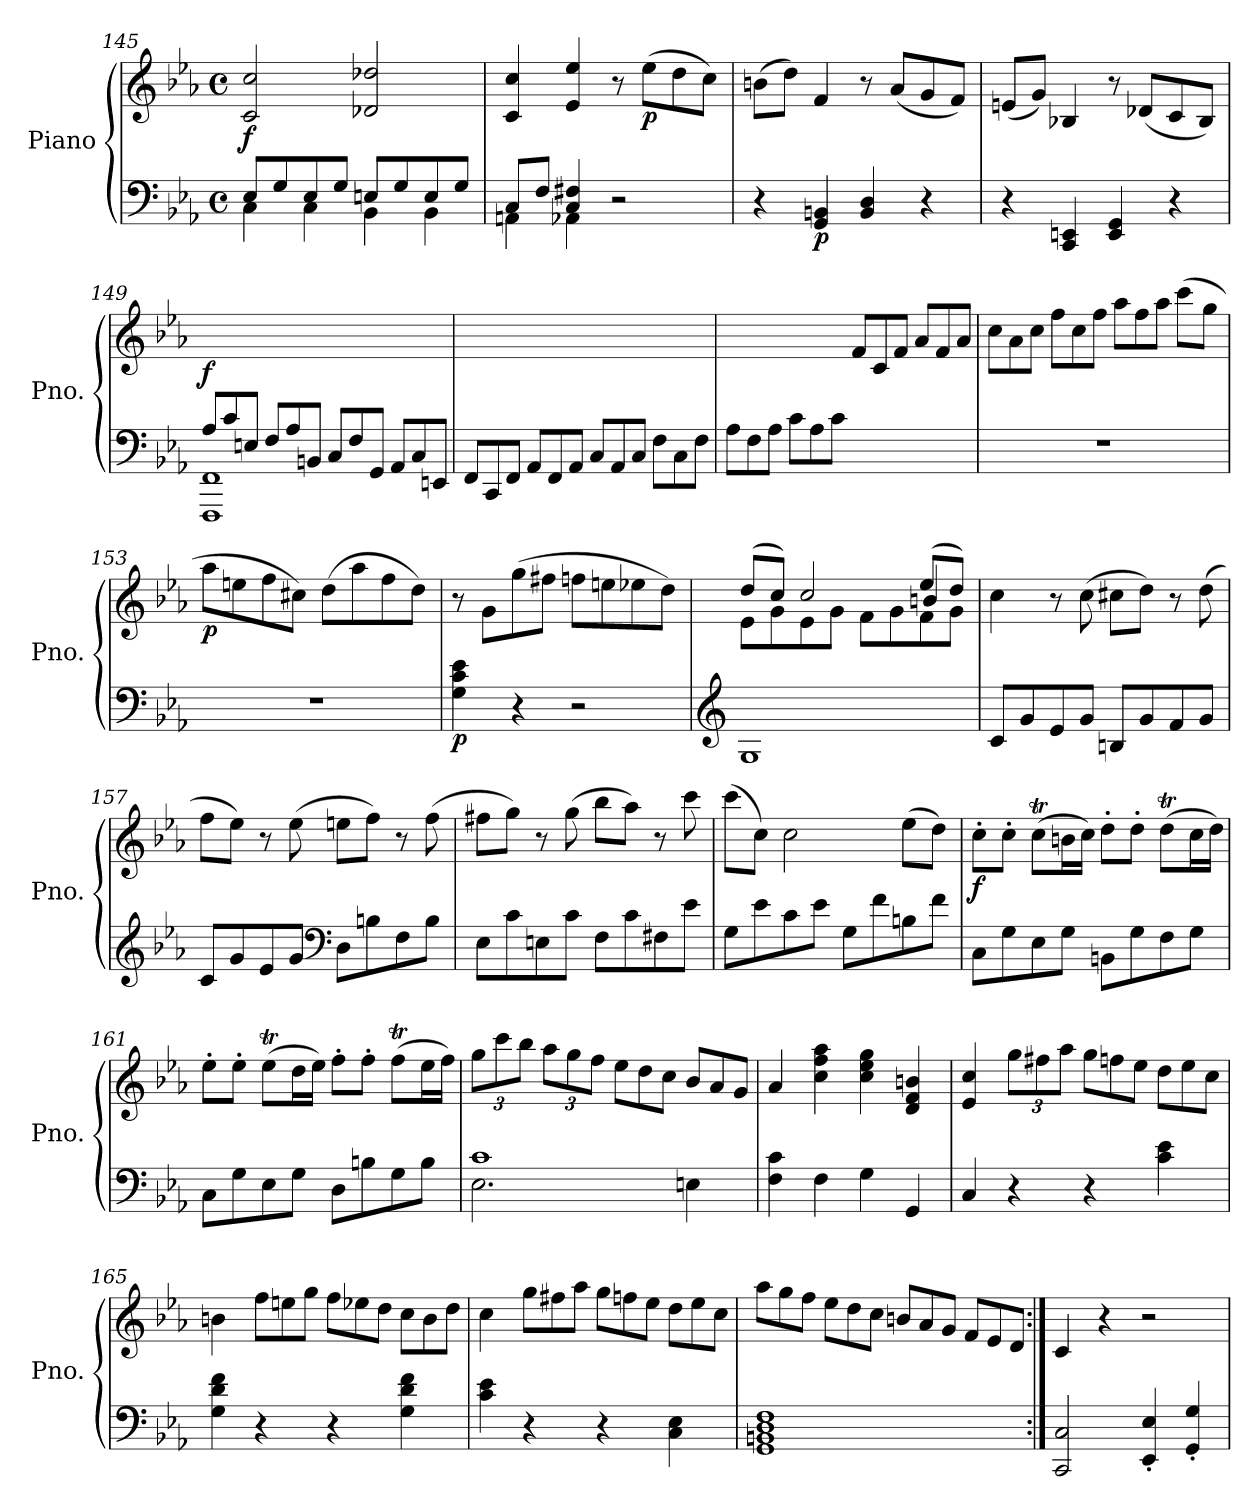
**kern	**kern	**dynam
*part1	*part1	*part1
*staff2	*staff1	*staff1/2
*I"Piano	*	*
*I'Pno.	*	*
!!LO:LB:g=z
*clefF4	*clefG2	*
*k[b-e-a-]	*k[b-e-a-]	*
*M4/4	*M4/4	*
*met(c)	*met(c)	*
=145	=145	=145
*^	*	*
!	!	!	!LO:DY:b
8E-/L	4C\	2c/ 2cc/	f
8G/	.	.	.
8E-/	4C\	.	.
8G/J	.	.	.
8En/L	4BB-\	2d-X/ 2dd-X/	.
8G/	.	.	.
8E/	4BB-\	.	.
8G/J	.	.	.
=146	=146	=146	=146
8C/L	4AAn\	4c/ 4cc/	.
8F/J	.	.	.
4C/ 4F#X/	4AA-X\	4e-/ 4ee-/	.
2r	2ryy	8r	.
!	!	!	!LO:DY:b
.	.	(>8ee-\L	p
.	.	8dd\	.
.	.	8cc\J)	.
*v	*v	*	*
=147	=147	=147
4r	(>8bn\L	.
.	8dd\J)	.
!	!	!LO:DY:b=2
4GG/ 4BBn/	4f/	p
4BB/ 4D/	8r	.
.	(<8a-/L	.
4r	8g/	.
.	8f/J)	.
=148	=148	=148
4r	(<8en/L	.
.	8g/J)	.
4CC/ 4EEn/	4B-X/	.
4EE/ 4GG/	8r	.
.	(<8d-X/L	.
4r	8c/	.
.	8B-/J)	.
=149	=149	=149
*Xtuplet	*	*
*^	*	*
!	!	!	!LO:DY:b
12A-/L	1FFF 1FF	1ryy	f
12c/	.	.	.
12En/J	.	.	.
12F/L	.	.	.
12A-/	.	.	.
12BBn/J	.	.	.
12C/L	.	.	.
12F/	.	.	.
12GG/J	.	.	.
12AA-/L	.	.	.
12C/	.	.	.
12EEn/J	.	.	.
*v	*v	*	*
=150	=150	=150
12FF/L	1ryy	.
12CC/	.	.
12FF/J	.	.
12AA-/L	.	.
12FF/	.	.
12AA-/J	.	.
12C/L	.	.
12AA-/	.	.
12C/J	.	.
12F\L	.	.
12C\	.	.
12F\J	.	.
!!LO:LB:g=z
=151	=151	=151
12A-\L	2ryy	.
12F\	.	.
12A-\J	.	.
12c\L	.	.
12A-\	.	.
12c\J	.	.
*	*Xtuplet	*
2ryy	12f/L	.
.	12c/	.
.	12f/J	.
.	12a-/L	.
.	12f/	.
.	12a-/J	.
=152	=152	=152
1r	12cc\L	.
.	12a-\	.
.	12cc\J	.
.	12ff\L	.
.	12cc\	.
.	12ff\J	.
.	12aa-\L	.
.	12ff\	.
.	12aa-\J	.
.	(>8ccc\L	.
.	8gg\J	.
=153	=153	=153
!	!	!LO:DY:b
1r	8aa-\L	p
.	8een\	.
.	8ff\	.
.	8cc#X\J)	.
.	(>8dd\L	.
.	8aa-\	.
.	8ff\	.
.	8dd\J)	.
=154	=154	=154
!	!	!LO:DY:b=2
4G\ 4c\ 4e-\	8r	p
.	8g\L	.
4r	(>8gg\	.
.	8ff#X\J	.
2r	8ffn\L	.
.	8een\	.
.	8ee-X\	.
.	8dd\J)	.
=155	=155	=155
*clefG2	*	*
*	*^	*
*	*	*^	*
1G	(>8dd/L	2.ryy	8e-\L	.
.	8cc/J)	.	8g\	.
.	2cc/	.	8e-\	.
.	.	.	8g\J	.
.	.	.	8f\L	.
.	.	.	8g\	.
.	(>8ee-/L	4bn/	8f\	.
.	8dd/J)	.	8g\J	.
*	*v	*v	*v	*
!!LO:LB:g=z
=156	=156	=156
8c/L	4cc\	.
8g/	.	.
8e-/	8r	.
8g/J	(>8cc\	.
8Bn/L	8cc#X\L	.
8g/	8dd\J)	.
8f/	8r	.
8g/J	(>8dd\	.
=157	=157	=157
8c/L	8ff\L	.
8g/	8ee-\J)	.
8e-/	8r	.
8g/J	(>8ee-\	.
*clefF4	*	*
8D\L	8een\L	.
8Bn\	8ff\J)	.
8F\	8r	.
8B\J	(>8ff\	.
=158	=158	=158
8E-\L	8ff#X\L	.
8c\	8gg\J)	.
8En\	8r	.
8c\J	(>8gg\	.
8F\L	8bb-\L	.
8c\	8aa-\J)	.
8F#X\	8r	.
8e-\J	8ccc\	.
=159	=159	=159
8G\L	(>8ccc\L	.
8e-\	8cc\J)	.
8c\	2cc\	.
8e-\J	.	.
8G\L	.	.
8f\	.	.
8Bn\	(>8ee-\L	.
8f\J	8dd\J)	.
=160	=160	=160
!	!	!LO:DY:b
8C\L	8cc'\L	f
8G\	8cc'\J	.
8E-\	(>8ccT\L	.
8G\J	16bn\L	.
.	16cc\JJ)	.
8BBn\L	8dd'\L	.
8G\	8dd'\J	.
8F\	(>8ddt\L	.
8G\J	16cc\L	.
.	16dd\JJ)	.
!!LO:LB:g=z
=161	=161	=161
8C\L	8ee-'\L	.
8G\	8ee-'\J	.
8E-\	(>8ee-T\L	.
8G\J	16dd\L	.
.	16ee-\JJ)	.
8D\L	8ff'\L	.
8Bn\	8ff'\J	.
8G\	(>8ffT\L	.
8B\J	16ee-\L	.
.	16ff\JJ)	.
=162	=162	=162
*^	*	*
*	*	*tuplet	*
*	*	*Xbrackettup	*
1c	2.E-\	12gg\L	.
.	.	12ccc\	.
.	.	12bb-\J	.
.	.	12aa-\L	.
.	.	12gg\	.
.	.	12ff\J	.
*	*	*Xtuplet	*
.	.	12ee-\L	.
.	.	12dd\	.
.	.	12cc\J	.
.	4En\	12b-/L	.
.	.	12a-/	.
.	.	12g/J	.
*v	*v	*	*
=163	=163	=163
4F\ 4c\	4a-/	.
4F\	4cc\ 4ff\ 4aa-\	.
4G\	4cc\ 4ee-\ 4gg\	.
4GG/	4d/ 4f/ 4bn/	.
=164	=164	=164
4C/	4e-/ 4cc/	.
*	*tuplet	*
4r	12gg\L	.
.	12ff#X\	.
.	12aa-\J	.
*	*Xtuplet	*
4r	12gg\L	.
.	12ffn\	.
.	12ee-\J	.
4c\ 4e-\	12dd\L	.
.	12ee-\	.
.	12cc\J	.
=165	=165	=165
4G\ 4d\ 4f\	4bn\	.
4r	12ff\L	.
.	12een\	.
.	12gg\J	.
4r	12ff\L	.
.	12ee-X\	.
.	12dd\J	.
4G\ 4d\ 4f\	12cc\L	.
.	12b\	.
.	12dd\J	.
!!LO:LB:g=z
=166	=166	=166
4c\ 4e-\	4cc\	.
4r	12gg\L	.
.	12ff#X\	.
.	12aa-\J	.
4r	12gg\L	.
.	12ffn\	.
.	12ee-\J	.
4C\ 4E-\	12dd\L	.
.	12ee-\	.
.	12cc\J	.
=167	=167	=167
1GG 1BBn 1D 1F	12aa-\L	.
.	12gg\	.
.	12ff\J	.
.	12ee-\L	.
.	12dd\	.
.	12cc\J	.
.	12bn/L	.
.	12a-/	.
.	12g/J	.
.	12f/L	.
.	12e-/	.
.	12d/J	.
=168:|!	=168:|!	=168:|!
2CC/ 2C/	4c/	.
.	4r	.
4EE-/' 4E-/'	2r	.
4GG/' 4G/'	.	.
=	=	=
*-	*-	*-
